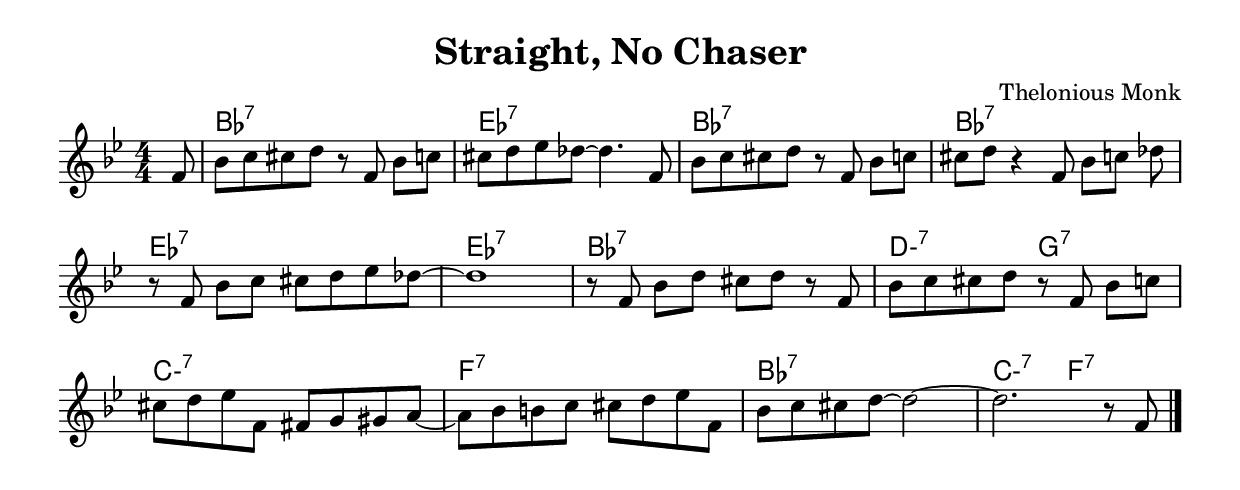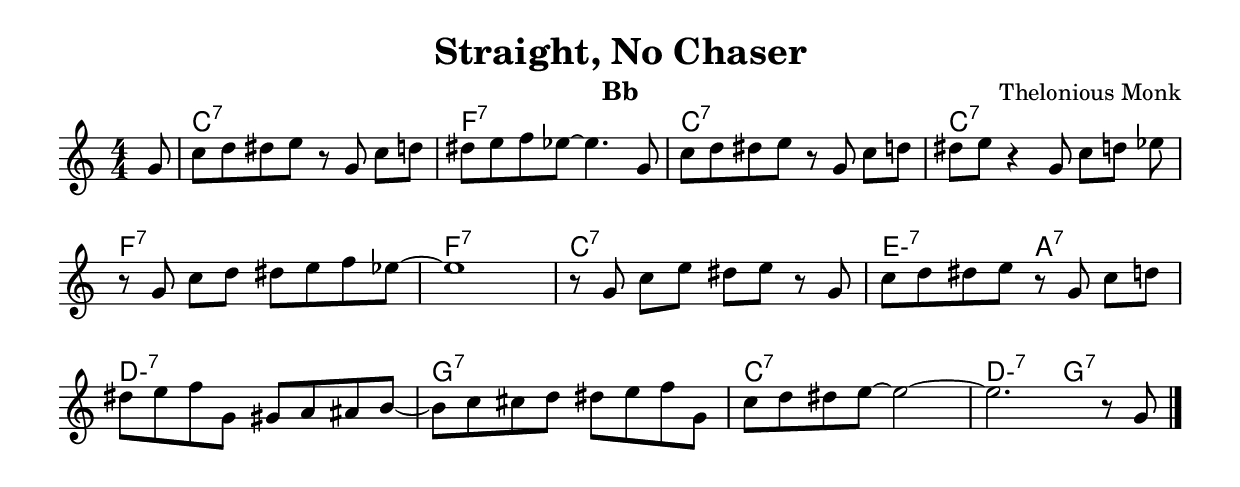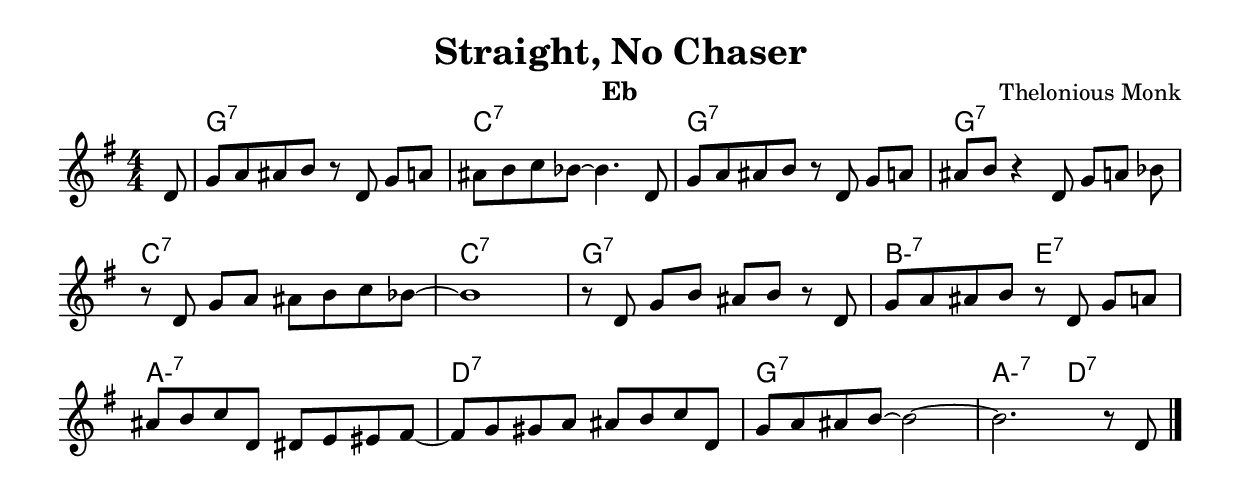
\version "2.20.0"

\version "2.20.0"

\layout {
  indent = #0
  \set minorChordModifier = \markup { "-" }
  \context {
    \Score
    \omit BarNumber
  }
  \override Glissando.style = #'zigzag
}


\header
{
  title = "Straight, No Chaser"
  composer = "Thelonious Monk"
}

music = <<
	\chords
	{
	  s8
	  bes1:7 es1:7 bes1:7 bes1:7
	  es1:7 es1:7 bes1:7 d2:m7g2:7
	  c1:m7 f1:7 bes1:7 c2:m7 f2:7
	}

	\relative
	{
	  \key bes \major
	  \time 4/4
	  \numericTimeSignature

	  \partial 8 f'8
	  bes8[ c cis d] r8 f,8 bes8[ c]
	  cis8[ d es des]~ des4. f,8
	  bes8[ c cis d] r8 f,8 bes8[ c]
	  cis8[ d] r4 f,8 bes8[ c] des8
	  \break

	  r8 f,8 bes8[ c] cis8[ d es des]~
	  des1
	  r8 f,8 bes8[ d] cis8[ d] r8 f,8
	  bes8[ c cis d] r8 f,8 bes8[ c]
	  \break
	  
	  cis8[ d es f,] fis8[ g gis a]~
	  a8[ bes b c] cis8[ d es f,]
	  bes8[ c cis d]~ d2~
	  d2. r8 f,8
	  \bar "|."
	}
>>

\book
{
	\score
	{
		\music
	}
}

\book
{
	\bookOutputSuffix "Bb"

	\header{
		instrument = "Bb"
	}

	\score
	{
		\transpose g a
		\relative c
		{
			\music
		}
	}
}

\book
{
	\bookOutputSuffix "Eb"

	\header{
		instrument = "Eb"
	}

	\score
	{
		\transpose g e
		\relative c
		{
			\music
		}
	}
}

